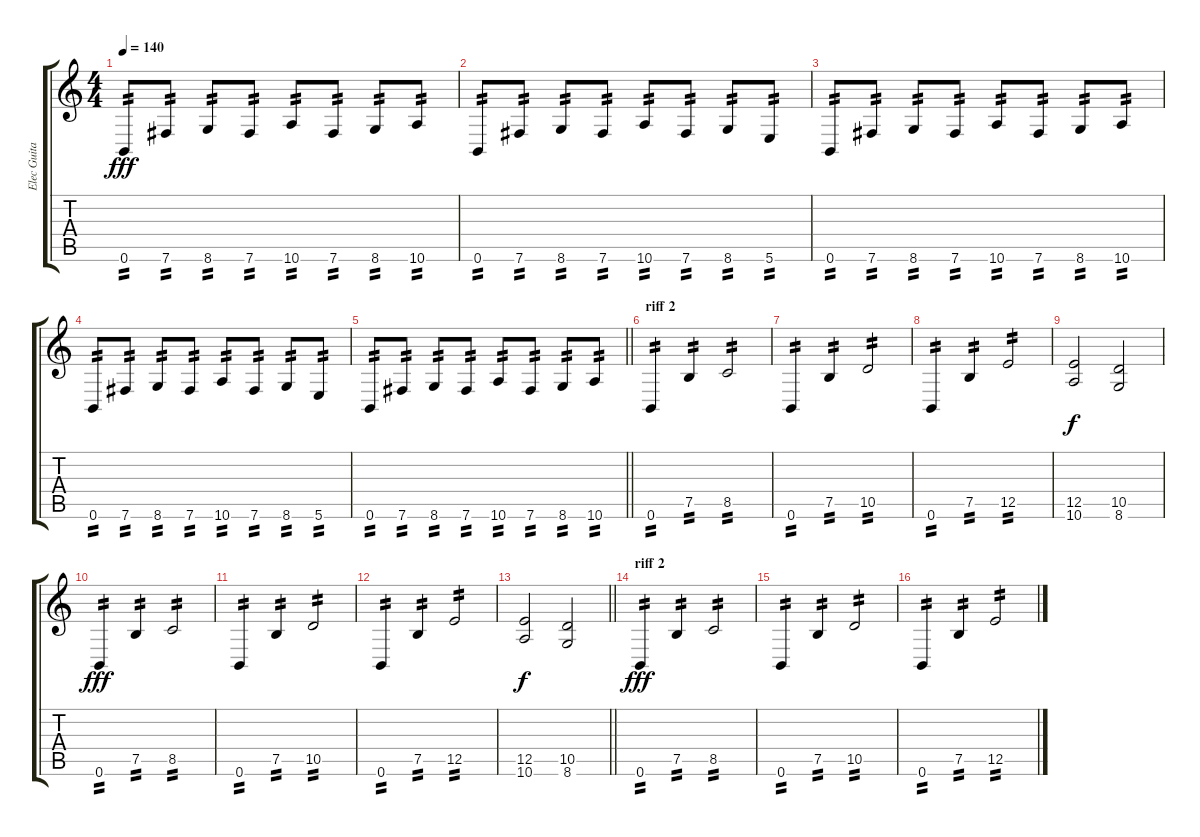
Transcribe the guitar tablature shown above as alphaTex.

\track ("Elec Guitar 2" "Elec Guita") {instrument distortionguitar}
\staff {score tabs}
\tuning (B3 Gb3 D3 A2 E2 B1) {hide}
\ts (4 4)
\tempo 140
\clef g2
\ks c
0.6.8{tp 2 dy fff} 7.6.8{tp 2} 8.6.8{tp 2} 7.6.8{tp 2} 10.6.8{tp 2} 7.6.8{tp 2} 8.6.8{tp 2} 10.6.8{tp 2} |
0.6.8{tp 2} 7.6.8{tp 2} 8.6.8{tp 2} 7.6.8{tp 2} 10.6.8{tp 2} 7.6.8{tp 2} 8.6.8{tp 2} 5.6.8{tp 2} |
0.6.8{tp 2} 7.6.8{tp 2} 8.6.8{tp 2} 7.6.8{tp 2} 10.6.8{tp 2} 7.6.8{tp 2} 8.6.8{tp 2} 10.6.8{tp 2} |
0.6.8{tp 2} 7.6.8{tp 2} 8.6.8{tp 2} 7.6.8{tp 2} 10.6.8{tp 2} 7.6.8{tp 2} 8.6.8{tp 2} 5.6.8{tp 2} |
\barLineRight lightlight
0.6.8{tp 2} 7.6.8{tp 2} 8.6.8{tp 2} 7.6.8{tp 2} 10.6.8{tp 2} 7.6.8{tp 2} 8.6.8{tp 2} 10.6.8{tp 2} |
\section ("" "riff 2")
0.6.4{tp 2} 7.5.4{tp 2} 8.5.2{tp 2} |
0.6.4{tp 2} 7.5.4{tp 2} 10.5.2{tp 2} |
0.6.4{tp 2} 7.5.4{tp 2} 12.5.2{tp 2} |
(12.5 10.6).2{dy f} (10.5 8.6).2 |
0.6.4{tp 2 dy fff} 7.5.4{tp 2} 8.5.2{tp 2} |
0.6.4{tp 2} 7.5.4{tp 2} 10.5.2{tp 2} |
0.6.4{tp 2} 7.5.4{tp 2} 12.5.2{tp 2} |
\barLineRight lightlight
(12.5 10.6).2{dy f} (10.5 8.6).2 |
\section ("" "riff 2")
0.6.4{tp 2 dy fff} 7.5.4{tp 2} 8.5.2{tp 2} |
0.6.4{tp 2} 7.5.4{tp 2} 10.5.2{tp 2} |
0.6.4{tp 2} 7.5.4{tp 2} 12.5.2{tp 2}
